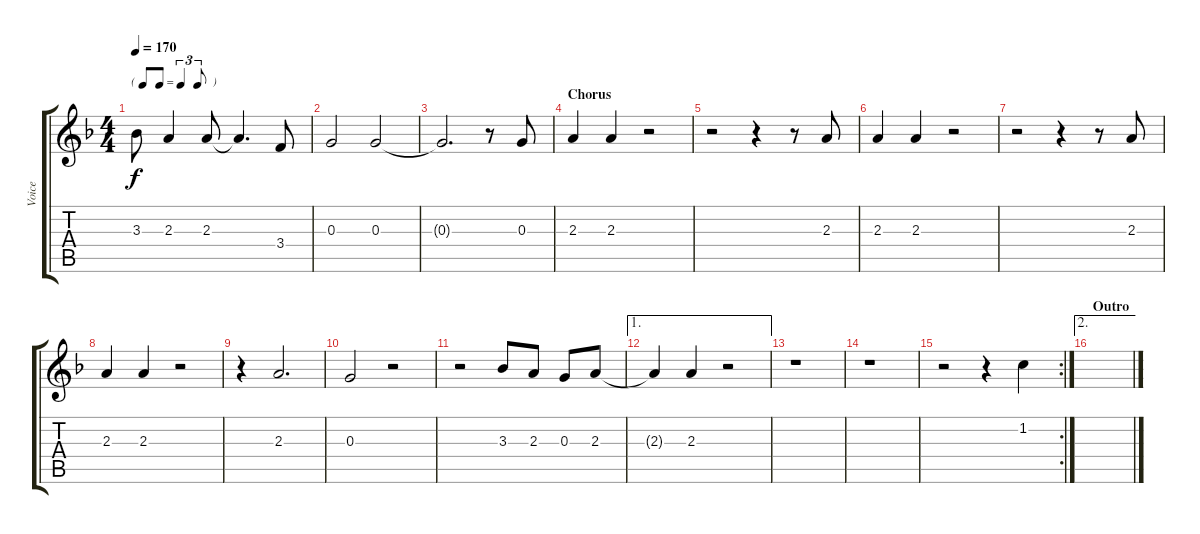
\track ("Voice" "Voice") {instrument electricguitarjazz}
\staff {score tabs}
\tuning (E4 B3 G3 D3 A2 E2) {hide}
\ts (4 4)
\tf triplet8th
\tempo 170
\clef g2
\ks f
3.3.8{dy f} 2.3.4 2.3.8 2.3{t}.4{d} 3.4.8 |
0.3.2 0.3.2 |
0.3{t}.2{d} r.8 0.3.8 |
\section ("" "Chorus")
2.3.4 2.3.4 r.2 |
r.2 r.4 r.8 2.3.8 |
2.3.4 2.3.4 r.2 |
r.2 r.4 r.8 2.3.8 |
2.3.4 2.3.4 r.2 |
r.4 2.3.2{d} |
0.3.2 r.2 |
r.2 3.3.8 2.3.8 0.3.8 2.3.8 |
\ae 1
2.3{t}.4 2.3.4 r.2 |
r.1 |
r.1 |
\rc 2
r.2 r.4 1.2.4 |
\ae 2
\section ("" "Outro")
